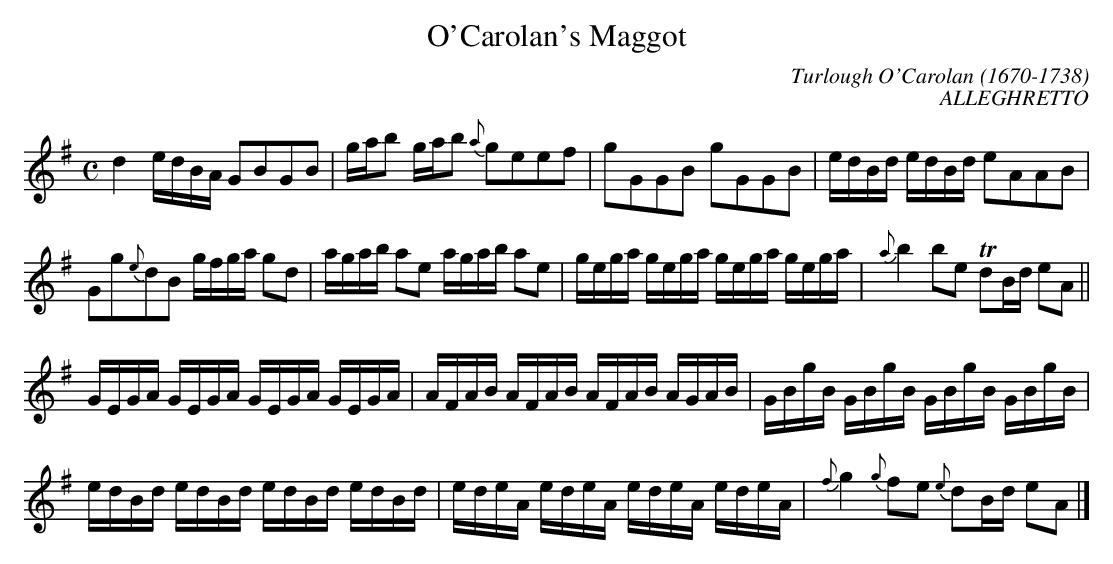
X:1occ
T:O'Carolan's Maggot
C:Turlough O'Carolan (1670-1738)
C:ALLEGHRETTO
M:C
L:1/8
K:G
d2e/2d/2B/2A/2 GBGB|g/2a/2b g/2a/2b {a}geef|gGGB gGGB|e/2d/2B/2d/2 e/2d/2B/2d/2 eAAB|
Gg{e}dB g/2f/2g/2a/2 gd|a/2g/2a/2b/2 ae a/2g/2a/2b/2 ae|g/2e/2g/2a/2 g/2e/2g/2a/2 g/2e/2g/2a/2 g/2e/2g/2a/2|{a}b2be TdB/2d/2 eA||
G/2E/2G/2A/2 G/2E/2G/2A/2 G/2E/2G/2A/2 G/2E/2G/2A/2|A/2F/2A/2B/2 A/2F/2A/2B/2 A/2F/2A/2B/2 A/2G/2A/2B/2|G/2B/2g/2B/2 G/2B/2g/2B/2 G/2B/2g/2B/2 G/2B/2g/2B/2|
e/2d/2B/2d/2 e/2d/2B/2d/2 e/2d/2B/2d/2 e/2d/2B/2d/2|e/2d/2e/2A/2 e/2d/2e/2A/2 e/2d/2e/2A/2 e/2d/2e/2A/2|{f}g2{g}fe {e}dB/2d/2 eA|]
